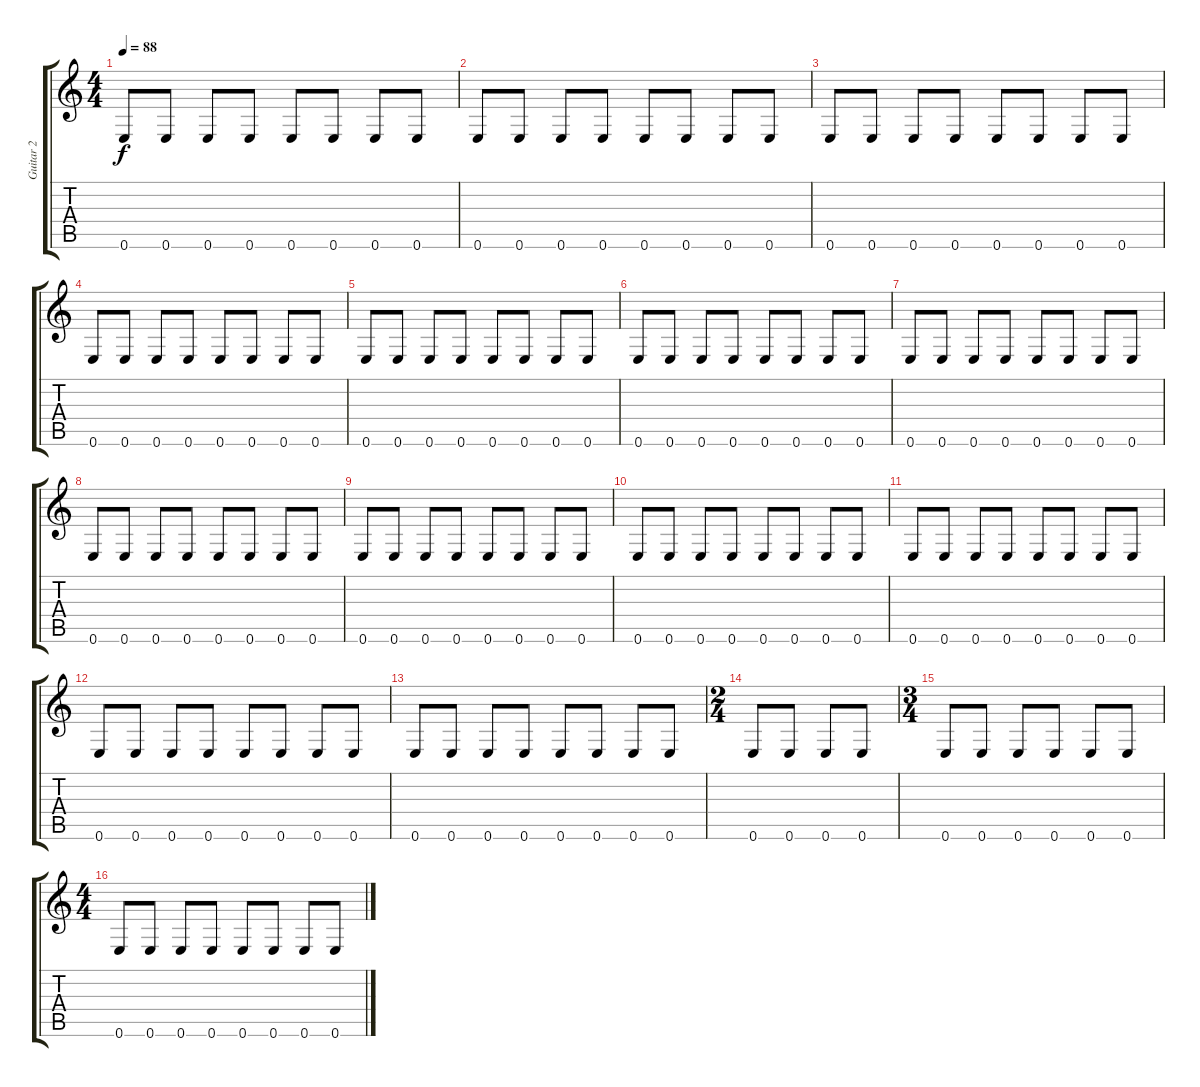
\track ("Guitar 2" "Guitar 2") {instrument acousticguitarsteel}
\staff {score tabs}
\tuning (E4 B3 G3 D3 A2 E2) {hide}
\ts (4 4)
\tempo 88
\clef g2
\ks c
0.6.8{dy f} 0.6.8 0.6.8 0.6.8 0.6.8 0.6.8 0.6.8 0.6.8 |
0.6.8 0.6.8 0.6.8 0.6.8 0.6.8 0.6.8 0.6.8 0.6.8 |
0.6.8 0.6.8 0.6.8 0.6.8 0.6.8 0.6.8 0.6.8 0.6.8 |
0.6.8 0.6.8 0.6.8 0.6.8 0.6.8 0.6.8 0.6.8 0.6.8 |
0.6.8 0.6.8 0.6.8 0.6.8 0.6.8 0.6.8 0.6.8 0.6.8 |
0.6.8 0.6.8 0.6.8 0.6.8 0.6.8 0.6.8 0.6.8 0.6.8 |
0.6.8 0.6.8 0.6.8 0.6.8 0.6.8 0.6.8 0.6.8 0.6.8 |
0.6.8 0.6.8 0.6.8 0.6.8 0.6.8 0.6.8 0.6.8 0.6.8 |
0.6.8 0.6.8 0.6.8 0.6.8 0.6.8 0.6.8 0.6.8 0.6.8 |
0.6.8 0.6.8 0.6.8 0.6.8 0.6.8 0.6.8 0.6.8 0.6.8 |
0.6.8 0.6.8 0.6.8 0.6.8 0.6.8 0.6.8 0.6.8 0.6.8 |
0.6.8 0.6.8 0.6.8 0.6.8 0.6.8 0.6.8 0.6.8 0.6.8 |
0.6.8 0.6.8 0.6.8 0.6.8 0.6.8 0.6.8 0.6.8 0.6.8 |
\ts (2 4)
0.6.8 0.6.8 0.6.8 0.6.8 |
\ts (3 4)
0.6.8 0.6.8 0.6.8 0.6.8 0.6.8 0.6.8 |
\ts (4 4)
0.6.8 0.6.8 0.6.8 0.6.8 0.6.8 0.6.8 0.6.8 0.6.8
